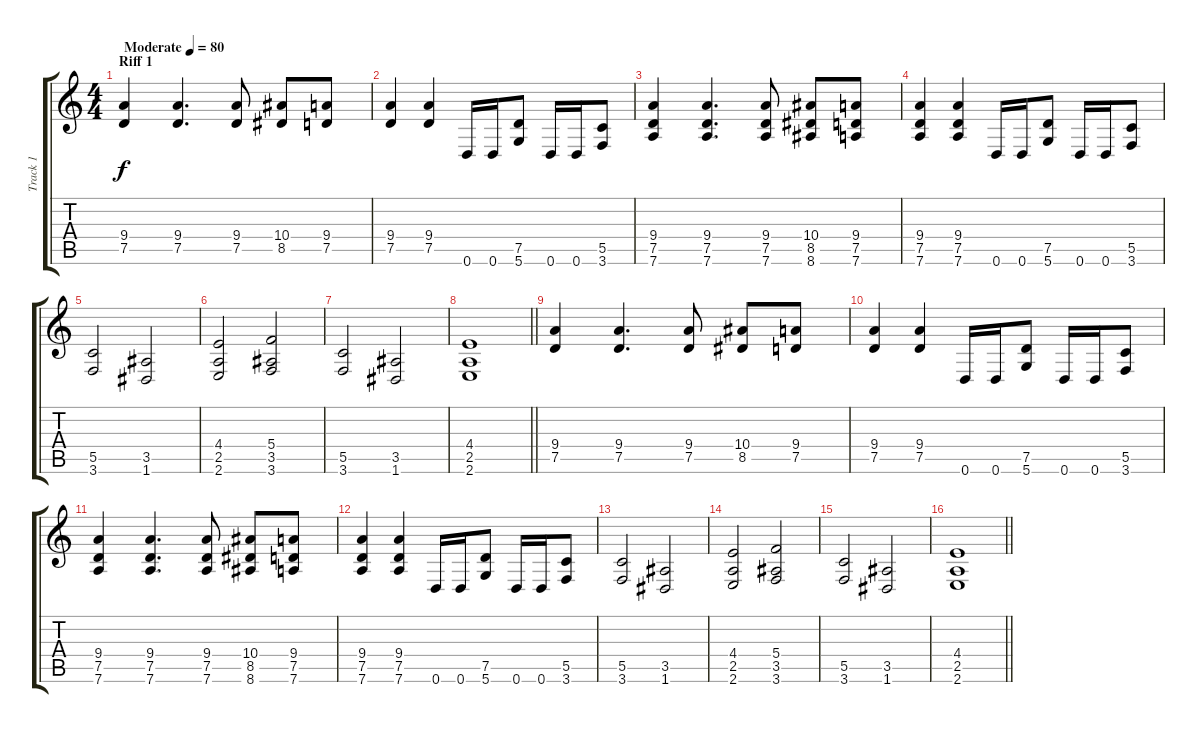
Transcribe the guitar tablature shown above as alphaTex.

\track ("Track 1" "Track 1") {instrument distortionguitar}
\staff {score tabs}
\tuning (D4 A3 F3 C3 G2 D2) {hide}
\ts (4 4)
\section ("" "Riff 1")
\tempo (80 "Moderate")
\clef g2
\ks c
(9.4 7.5).4{dy f instrument distortionguitar} (9.4 7.5).4{d} (9.4 7.5).8 (10.4 8.5).8 (9.4 7.5).8 |
(9.4 7.5).4 (9.4 7.5).4 0.6.16 0.6.16 (7.5 5.6).8 0.6.16 0.6.16 (5.5 3.6).8 |
(9.4 7.5 7.6).4 (9.4 7.5 7.6).4{d} (9.4 7.5 7.6).8 (10.4 8.5 8.6).8 (9.4 7.5 7.6).8 |
(9.4 7.5 7.6).4 (9.4 7.5 7.6).4 0.6.16 0.6.16 (7.5 5.6).8 0.6.16 0.6.16 (5.5 3.6).8 |
(5.5 3.6).2 (3.5 1.6).2 |
(4.4 2.5 2.6).2 (5.4 3.5 3.6).2 |
(5.5 3.6).2 (3.5 1.6).2 |
\barLineRight lightlight
(4.4 2.5 2.6).1 |
(9.4 7.5).4 (9.4 7.5).4{d} (9.4 7.5).8 (10.4 8.5).8 (9.4 7.5).8 |
(9.4 7.5).4 (9.4 7.5).4 0.6.16 0.6.16 (7.5 5.6).8 0.6.16 0.6.16 (5.5 3.6).8 |
(9.4 7.5 7.6).4 (9.4 7.5 7.6).4{d} (9.4 7.5 7.6).8 (10.4 8.5 8.6).8 (9.4 7.5 7.6).8 |
(9.4 7.5 7.6).4 (9.4 7.5 7.6).4 0.6.16 0.6.16 (7.5 5.6).8 0.6.16 0.6.16 (5.5 3.6).8 |
(5.5 3.6).2 (3.5 1.6).2 |
(4.4 2.5 2.6).2 (5.4 3.5 3.6).2 |
(5.5 3.6).2 (3.5 1.6).2 |
\barLineRight lightlight
(4.4 2.5 2.6).1
